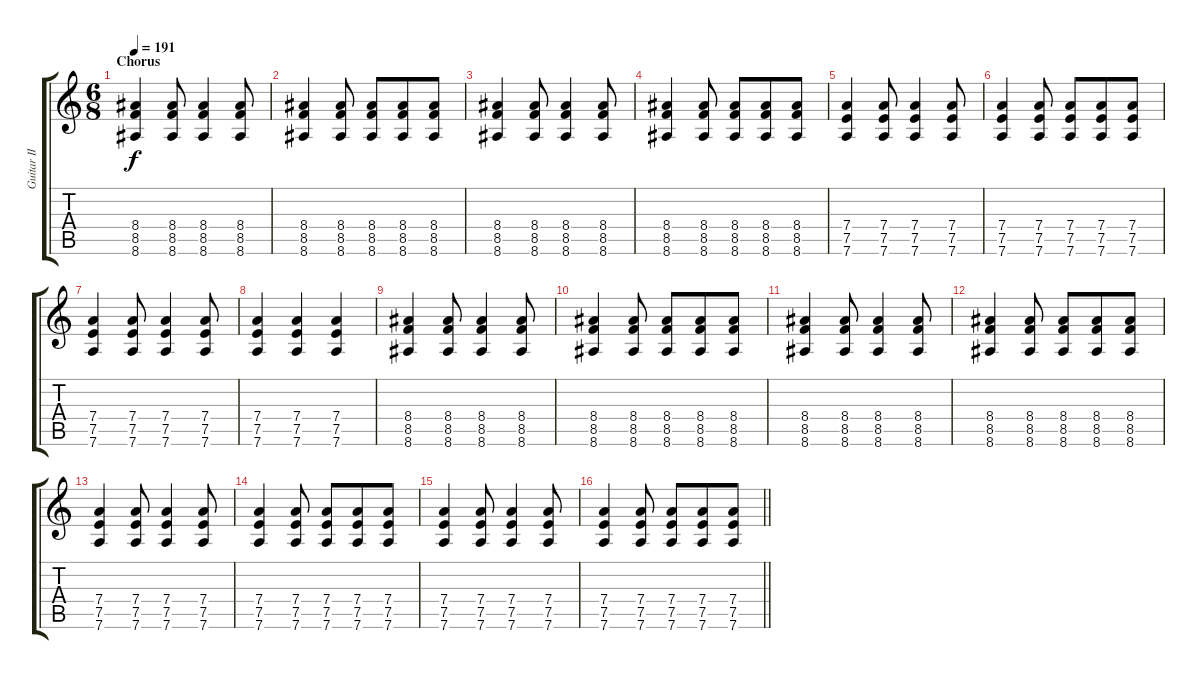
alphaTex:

\track ("Guitar II" "Guitar II") {instrument overdrivenguitar}
\staff {score tabs}
\tuning (E4 B3 G3 D3 A2 D2) {hide}
\ts (6 8)
\section ("" "Chorus")
\tempo 191
\clef g2
\ks c
(8.4 8.5 8.6).4{dy f volume 14} (8.4 8.5 8.6).8 (8.4 8.5 8.6).4 (8.4 8.5 8.6).8 |
(8.4 8.5 8.6).4 (8.4 8.5 8.6).8 (8.4 8.5 8.6).8 (8.4 8.5 8.6).8 (8.4 8.5 8.6).8 |
(8.4 8.5 8.6).4 (8.4 8.5 8.6).8 (8.4 8.5 8.6).4 (8.4 8.5 8.6).8 |
(8.4 8.5 8.6).4 (8.4 8.5 8.6).8 (8.4 8.5 8.6).8 (8.4 8.5 8.6).8 (8.4 8.5 8.6).8 |
(7.4 7.5 7.6).4 (7.4 7.5 7.6).8 (7.4 7.5 7.6).4 (7.4 7.5 7.6).8 |
(7.4 7.5 7.6).4 (7.4 7.5 7.6).8 (7.4 7.5 7.6).8 (7.4 7.5 7.6).8 (7.4 7.5 7.6).8 |
(7.4 7.5 7.6).4 (7.4 7.5 7.6).8 (7.4 7.5 7.6).4 (7.4 7.5 7.6).8 |
(7.4 7.5 7.6).4 (7.4 7.5 7.6).4 (7.4 7.5 7.6).4 |
(8.4 8.5 8.6).4 (8.4 8.5 8.6).8 (8.4 8.5 8.6).4 (8.4 8.5 8.6).8 |
(8.4 8.5 8.6).4 (8.4 8.5 8.6).8 (8.4 8.5 8.6).8 (8.4 8.5 8.6).8 (8.4 8.5 8.6).8 |
(8.4 8.5 8.6).4 (8.4 8.5 8.6).8 (8.4 8.5 8.6).4 (8.4 8.5 8.6).8 |
(8.4 8.5 8.6).4 (8.4 8.5 8.6).8 (8.4 8.5 8.6).8 (8.4 8.5 8.6).8 (8.4 8.5 8.6).8 |
(7.4 7.5 7.6).4 (7.4 7.5 7.6).8 (7.4 7.5 7.6).4 (7.4 7.5 7.6).8 |
(7.4 7.5 7.6).4 (7.4 7.5 7.6).8 (7.4 7.5 7.6).8 (7.4 7.5 7.6).8 (7.4 7.5 7.6).8 |
(7.4 7.5 7.6).4 (7.4 7.5 7.6).8 (7.4 7.5 7.6).4 (7.4 7.5 7.6).8 |
\barLineRight lightlight
(7.4 7.5 7.6).4 (7.4 7.5 7.6).8 (7.4 7.5 7.6).8 (7.4 7.5 7.6).8 (7.4 7.5 7.6).8
